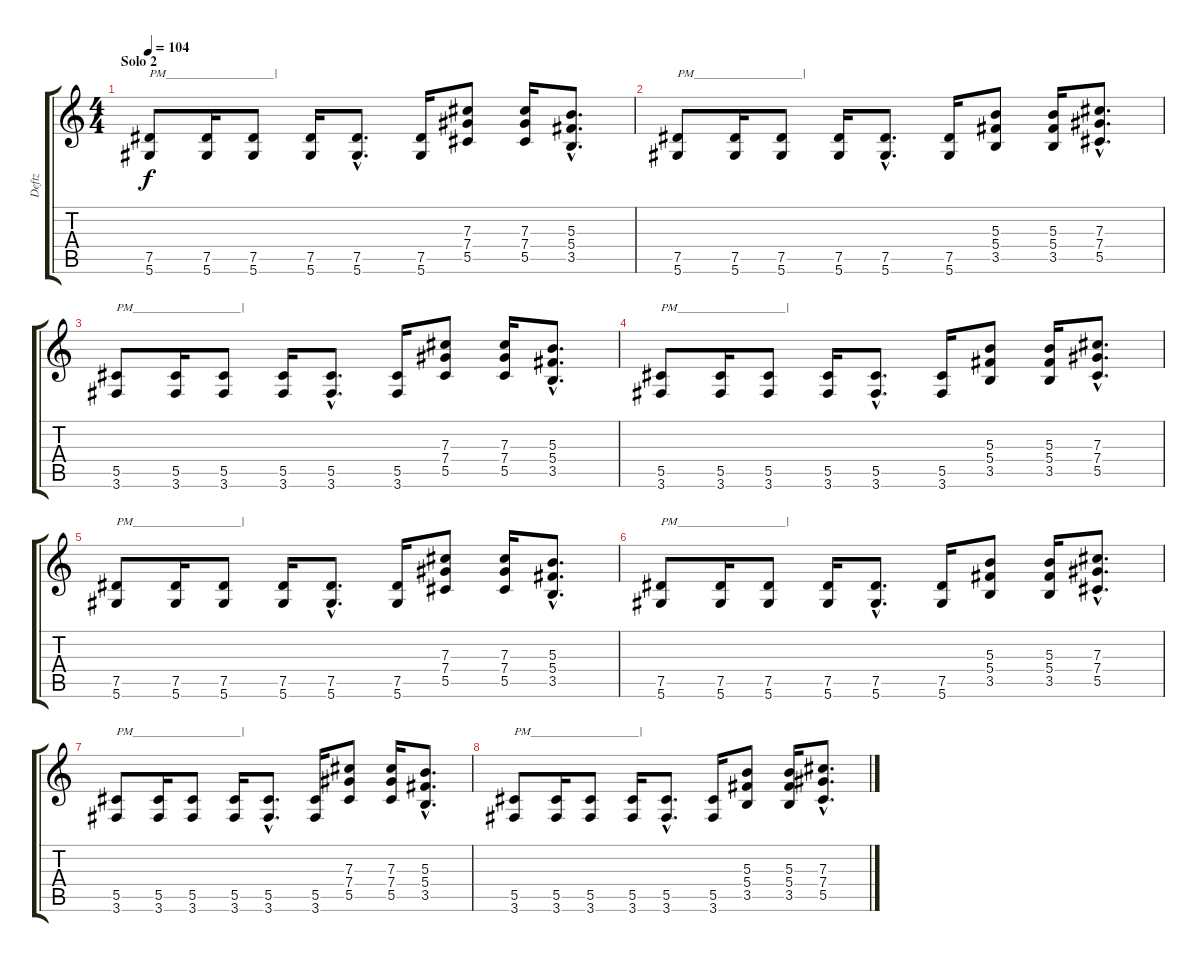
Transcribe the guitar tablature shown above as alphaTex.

\track ("Deftz" "Deftz") {instrument distortionguitar}
\staff {score tabs}
\tuning (Eb4 Bb3 Gb3 Db3 Ab2 Eb2) {hide}
\ts (4 4)
\section ("" "Solo 2")
\tempo 104
\clef g2
\ks c
(7.5 5.6).8{txt "PM__________________|" dy f volume 16 instrument overdrivenguitar} (7.5 5.6).16 (7.5 5.6).8 (7.5 5.6).16 (7.5{hac} 5.6{hac}).8{d} (7.5 5.6).16 (7.3 7.4 5.5).8{volume 13 instrument distortionguitar} (7.3 7.4 5.5).16 (5.3{hac} 5.4{hac} 3.5{hac}).8{d} |
(7.5 5.6).8{txt "PM__________________|" volume 16 instrument overdrivenguitar} (7.5 5.6).16 (7.5 5.6).8 (7.5 5.6).16 (7.5{hac} 5.6{hac}).8{d} (7.5 5.6).16 (5.3 5.4 3.5).8{volume 13 instrument distortionguitar} (5.3 5.4 3.5).16 (7.3{hac} 7.4{hac} 5.5{hac}).8{d} |
(5.5 3.6).8{txt "PM__________________|" volume 16 instrument overdrivenguitar} (5.5 3.6).16 (5.5 3.6).8 (5.5 3.6).16 (5.5{hac} 3.6{hac}).8{d} (5.5 3.6).16 (7.3 7.4 5.5).8{volume 13 instrument distortionguitar} (7.3 7.4 5.5).16 (5.3{hac} 5.4{hac} 3.5{hac}).8{d} |
(5.5 3.6).8{txt "PM__________________|" volume 16 instrument overdrivenguitar} (5.5 3.6).16 (5.5 3.6).8 (5.5 3.6).16 (5.5{hac} 3.6{hac}).8{d} (5.5 3.6).16 (5.3 5.4 3.5).8{volume 13 instrument distortionguitar} (5.3 5.4 3.5).16 (7.3{hac} 7.4{hac} 5.5{hac}).8{d} |
(7.5 5.6).8{txt "PM__________________|" volume 16 instrument overdrivenguitar} (7.5 5.6).16 (7.5 5.6).8 (7.5 5.6).16 (7.5{hac} 5.6{hac}).8{d} (7.5 5.6).16 (7.3 7.4 5.5).8{volume 13 instrument distortionguitar} (7.3 7.4 5.5).16 (5.3{hac} 5.4{hac} 3.5{hac}).8{d} |
(7.5 5.6).8{txt "PM__________________|" volume 16 instrument overdrivenguitar} (7.5 5.6).16 (7.5 5.6).8 (7.5 5.6).16 (7.5{hac} 5.6{hac}).8{d} (7.5 5.6).16 (5.3 5.4 3.5).8{volume 13 instrument distortionguitar} (5.3 5.4 3.5).16 (7.3{hac} 7.4{hac} 5.5{hac}).8{d} |
(5.5 3.6).8{txt "PM__________________|" volume 16 instrument overdrivenguitar} (5.5 3.6).16 (5.5 3.6).8 (5.5 3.6).16 (5.5{hac} 3.6{hac}).8{d} (5.5 3.6).16 (7.3 7.4 5.5).8{volume 13 instrument distortionguitar} (7.3 7.4 5.5).16 (5.3{hac} 5.4{hac} 3.5{hac}).8{d} |
(5.5 3.6).8{txt "PM__________________|" volume 16 instrument overdrivenguitar} (5.5 3.6).16 (5.5 3.6).8 (5.5 3.6).16 (5.5{hac} 3.6{hac}).8{d} (5.5 3.6).16 (5.3 5.4 3.5).8{volume 13 instrument distortionguitar} (5.3 5.4 3.5).16 (7.3{hac} 7.4{hac} 5.5{hac}).8{d}
